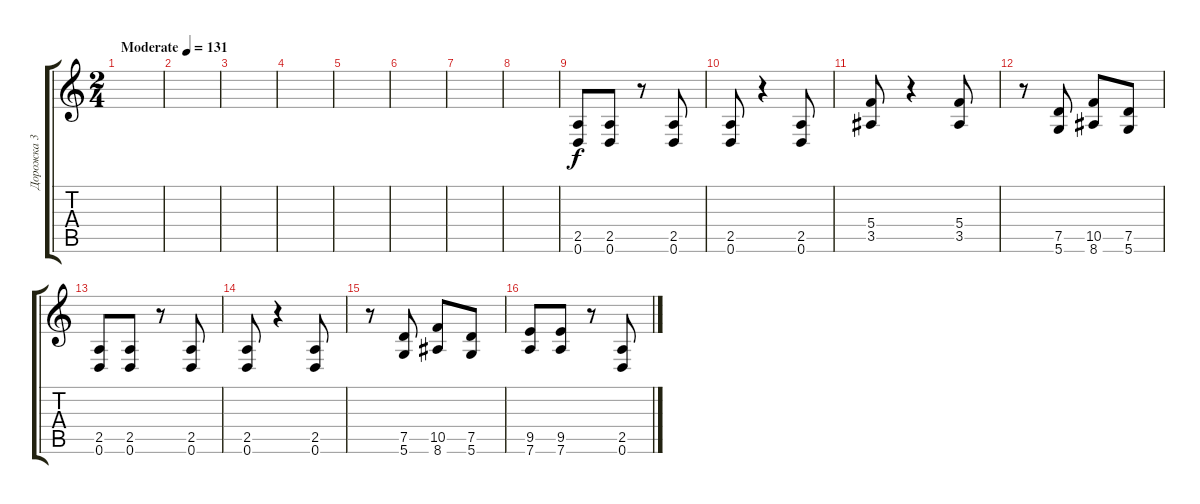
\track ("Дорожка 3" "Дорожка 3") {instrument distortionguitar}
\staff {score tabs}
\tuning (D4 A3 F3 C3 G2 D2) {hide}
\ts (2 4)
\tempo (131 "Moderate")
\clef g2
\ks c
|
|
|
|
|
|
|
|
(2.5 0.6).8 (2.5 0.6).8 r.8 (2.5 0.6).8 |
(2.5 0.6).8 r.4 (2.5 0.6).8 |
(5.4 3.5).8 r.4 (5.4 3.5).8 |
r.8 (7.5 5.6).8 (10.5 8.6).8 (7.5 5.6).8 |
(2.5 0.6).8 (2.5 0.6).8 r.8 (2.5 0.6).8 |
(2.5 0.6).8 r.4 (2.5 0.6).8 |
r.8 (7.5 5.6).8 (10.5 8.6).8 (7.5 5.6).8 |
(9.5 7.6).8 (9.5 7.6).8 r.8 (2.5 0.6).8
